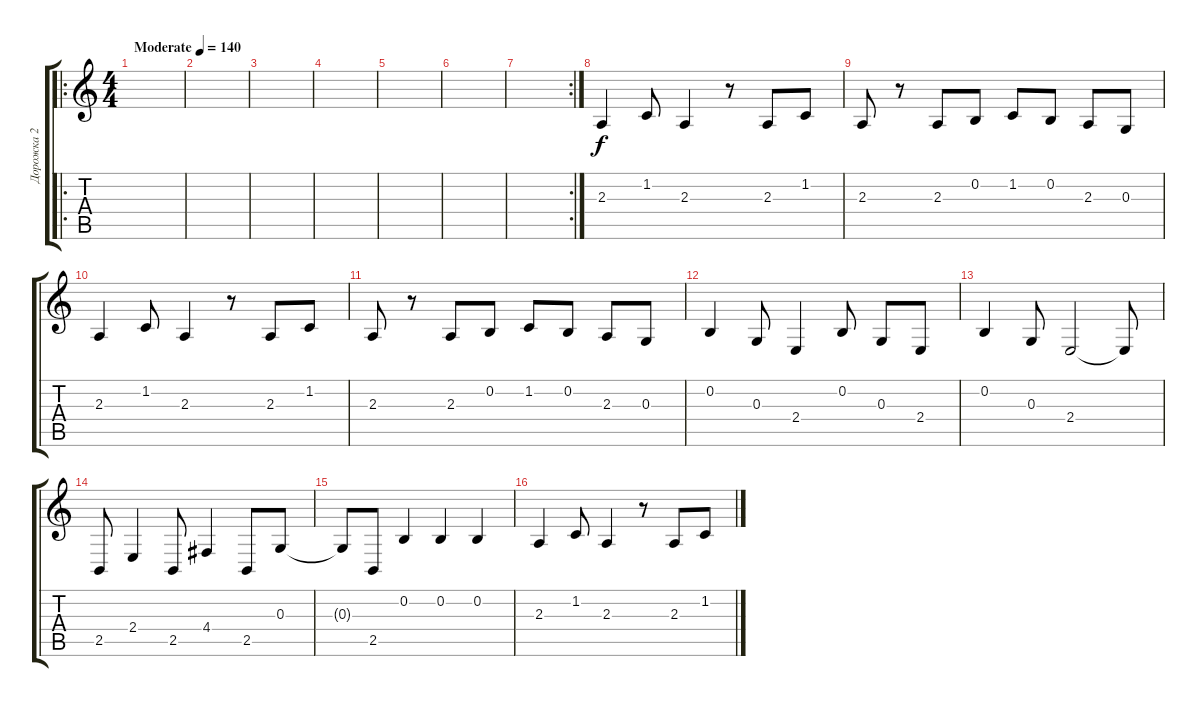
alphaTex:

\track ("Дорожка 2" "Дорожка 2") {instrument stringensemble1}
\staff {score tabs}
\tuning (E4 B3 G3 D3 A2 E2) {hide}
\ro
\ts (4 4)
\tempo (140 "Moderate")
\clef g2
\ks c
|
|
|
|
|
|
\rc 2
|
2.3.4 1.2.8 2.3.4 r.8 2.3.8 1.2.8 |
2.3.8 r.8 2.3.8 0.2.8 1.2.8 0.2.8 2.3.8 0.3.8 |
2.3.4 1.2.8 2.3.4 r.8 2.3.8 1.2.8 |
2.3.8 r.8 2.3.8 0.2.8 1.2.8 0.2.8 2.3.8 0.3.8 |
0.2.4 0.3.8 2.4.4 0.2.8 0.3.8 2.4.8 |
0.2.4 0.3.8 2.4.2 2.4{t}.8 |
2.5.8 2.4.4 2.5.8 4.4.4 2.5.8 0.3.8 |
0.3{t}.8 2.5.8 0.2.4 0.2.4 0.2.4 |
2.3.4 1.2.8 2.3.4 r.8 2.3.8 1.2.8
